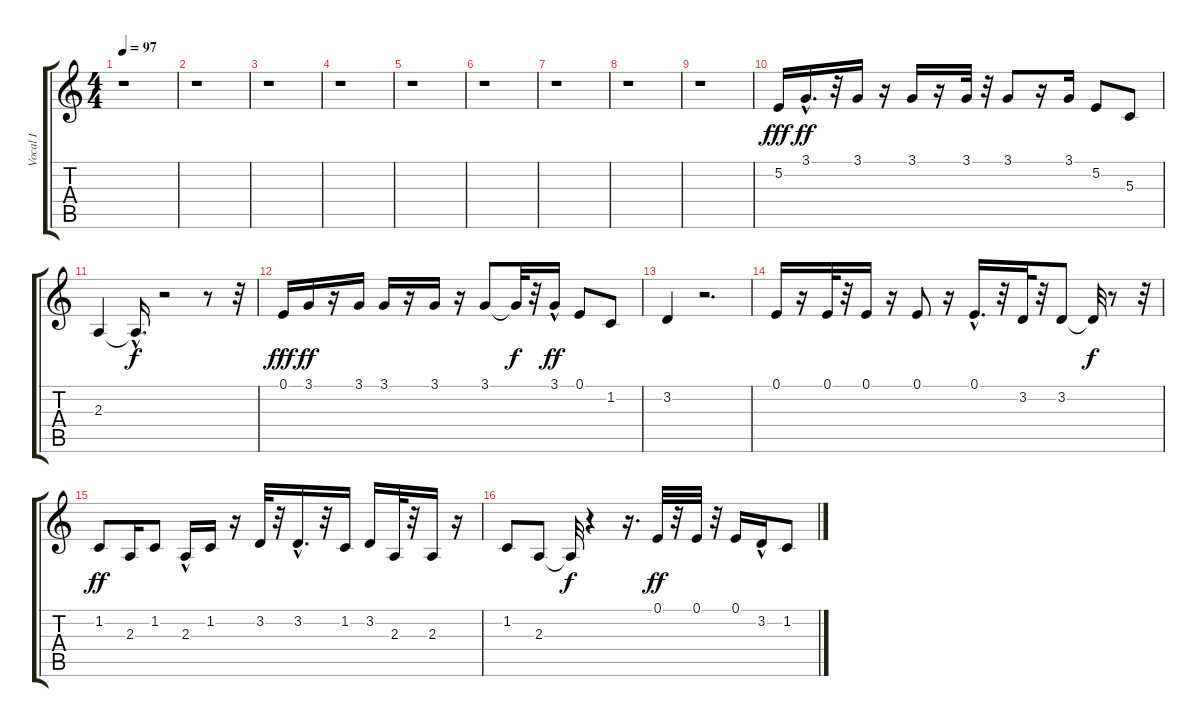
\track ("Vocal I" "Vocal I") {instrument flute}
\staff {score tabs}
\tuning (E4 B3 G3 D3 A2 E2) {hide}
\ts (4 4)
\tempo 97
\clef g2
\ks c
r.1{dy fff instrument flute} |
r.1 |
r.1 |
r.1 |
r.1 |
r.1 |
r.1 |
r.1 |
r.1 |
5.2.16 3.1{hac}.16{d dy ff} r.32 3.1.16 r.16 3.1.16 r.16 3.1.32 r.32 3.1.8 r.16 3.1.16 5.2.8 5.3.8 |
2.3.4 2.3{hac t}.16{d dy f} r.2 r.8 r.32 |
0.1.16{dy fff} 3.1.16{dy ff} r.16 3.1.16 3.1.16 r.16 3.1.16 r.16 3.1.8 3.1{t}.32{dy f} r.32 3.1{hac}.16{dy ff} 0.1.8 1.2.8 |
3.2.4 r.2{d} |
0.1.16 r.16 0.1.32 r.32 0.1.16 r.16 0.1.8 r.16 0.1{hac}.16{d} r.32 3.2.32 r.32 3.2.8 3.2{t}.32{dy f} r.8 r.32 |
1.2.8{dy ff} 2.3.16 1.2.8 2.3{hac}.16 1.2.16 r.16 3.2.32 r.32 3.2{hac}.16{d} r.32 1.2.16 3.2.16 2.3.32 r.32 2.3.16 r.16 |
1.2.8 2.3.8 2.3{t}.32{dy f} r.4 r.16{d} 0.1.32{dy ff} r.32 0.1.32 r.32 0.1.16 3.2{hac}.16 1.2.8
